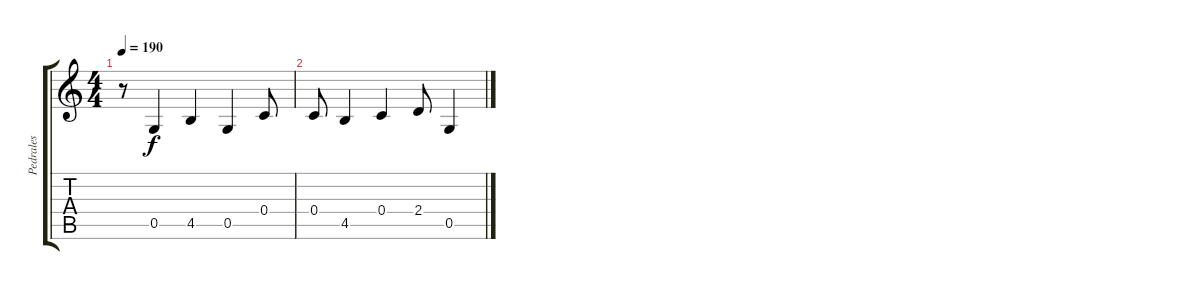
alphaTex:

\track ("Pedrales" "Pedrales") {instrument acousticguitarsteel}
\staff {score tabs}
\tuning (D4 A3 F3 C3 G2 D2) {hide}
\ts (4 4)
\tempo 190
\clef g2
\ks c
r.8{dy f} 0.5.4 4.5.4 0.5.4 0.4.8 |
0.4.8 4.5.4 0.4.4 2.4.8 0.5.4
